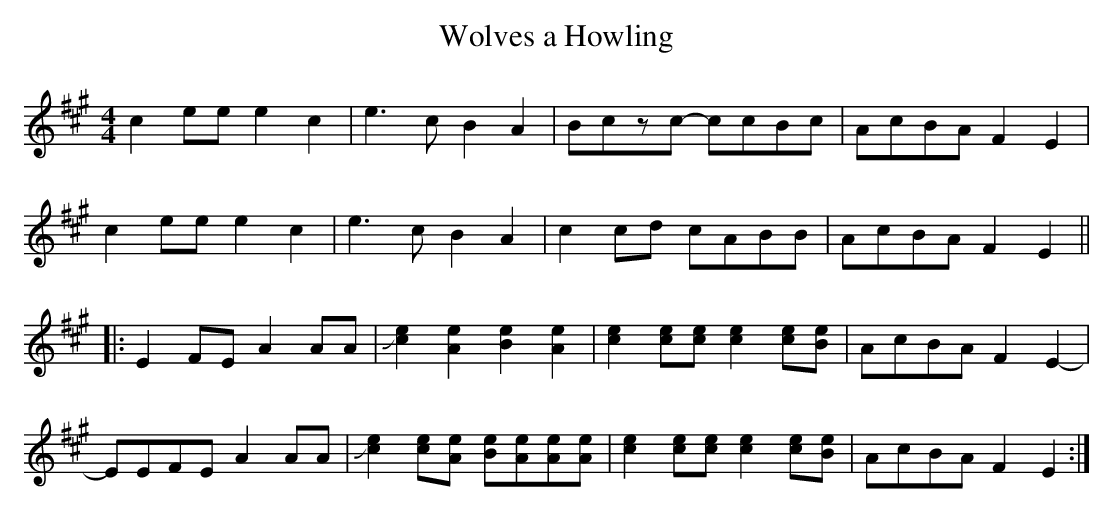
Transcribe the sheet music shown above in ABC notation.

X:1
T:Wolves a Howling
M:4/4
L:1/8
K:A
c2ee e2c2|e3c B2A2|Bczc- ccBc|AcBA F2E2|
c2ee e2c2|e3c B2A2|c2cd cABB|AcBA F2E2||
|:E2FE A2 AA|+slide+[c2e2][A2e2][B2e2][A2e2]|[c2e2][ce][ce] [c2e2][ce][Be]|AcBA F2E2-|
EEFE A2AA|+slide+[c2e2][ce][Ae] [Be][Ae][Ae][Ae]|[c2e2][ce][ce] [c2e2][ce][Be]|AcBA F2E2:|
